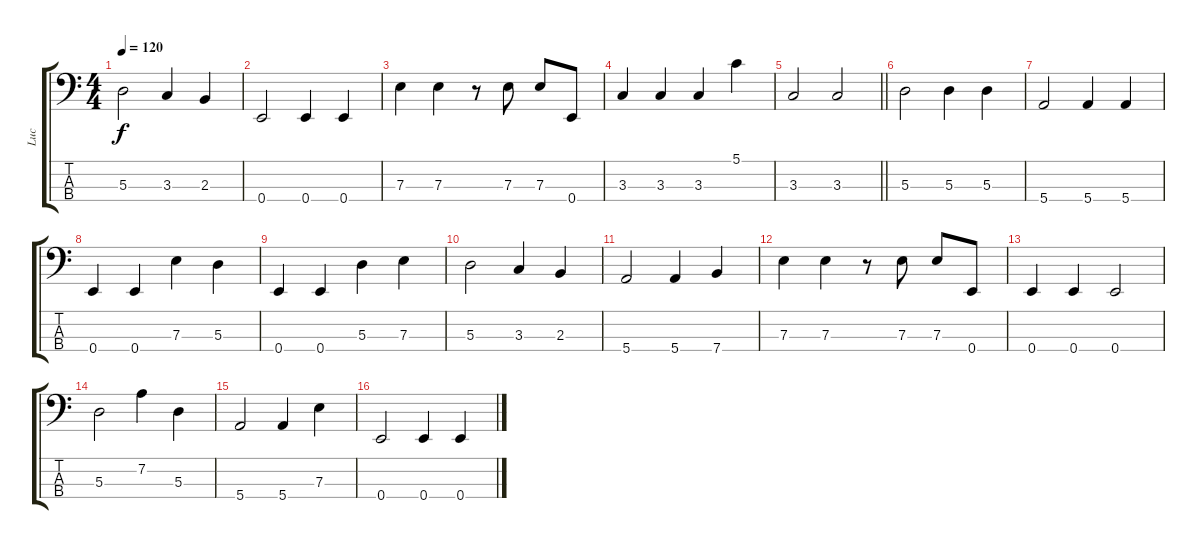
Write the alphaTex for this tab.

\track ("Luc" "Luc") {instrument electricbassfinger}
\staff {score tabs}
\tuning (G2 D2 A1 E1) {hide}
\ts (4 4)
\tempo 120
\clef f4
\ks c
5.3.2{dy f} 3.3.4 2.3.4 |
0.4.2 0.4.4 0.4.4 |
7.3.4 7.3.4 r.8 7.3.8 7.3.8 0.4.8 |
3.3.4 3.3.4 3.3.4 5.1.4 |
\barLineRight lightlight
3.3.2 3.3.2 |
5.3.2 5.3.4 5.3.4 |
5.4.2 5.4.4 5.4.4 |
0.4.4 0.4.4 7.3.4 5.3.4 |
0.4.4 0.4.4 5.3.4 7.3.4 |
5.3.2 3.3.4 2.3.4 |
5.4.2 5.4.4 7.4.4 |
7.3.4 7.3.4 r.8 7.3.8 7.3.8 0.4.8 |
0.4.4 0.4.4 0.4.2 |
5.3.2 7.2.4 5.3.4 |
5.4.2 5.4.4 7.3.4 |
0.4.2 0.4.4 0.4.4
